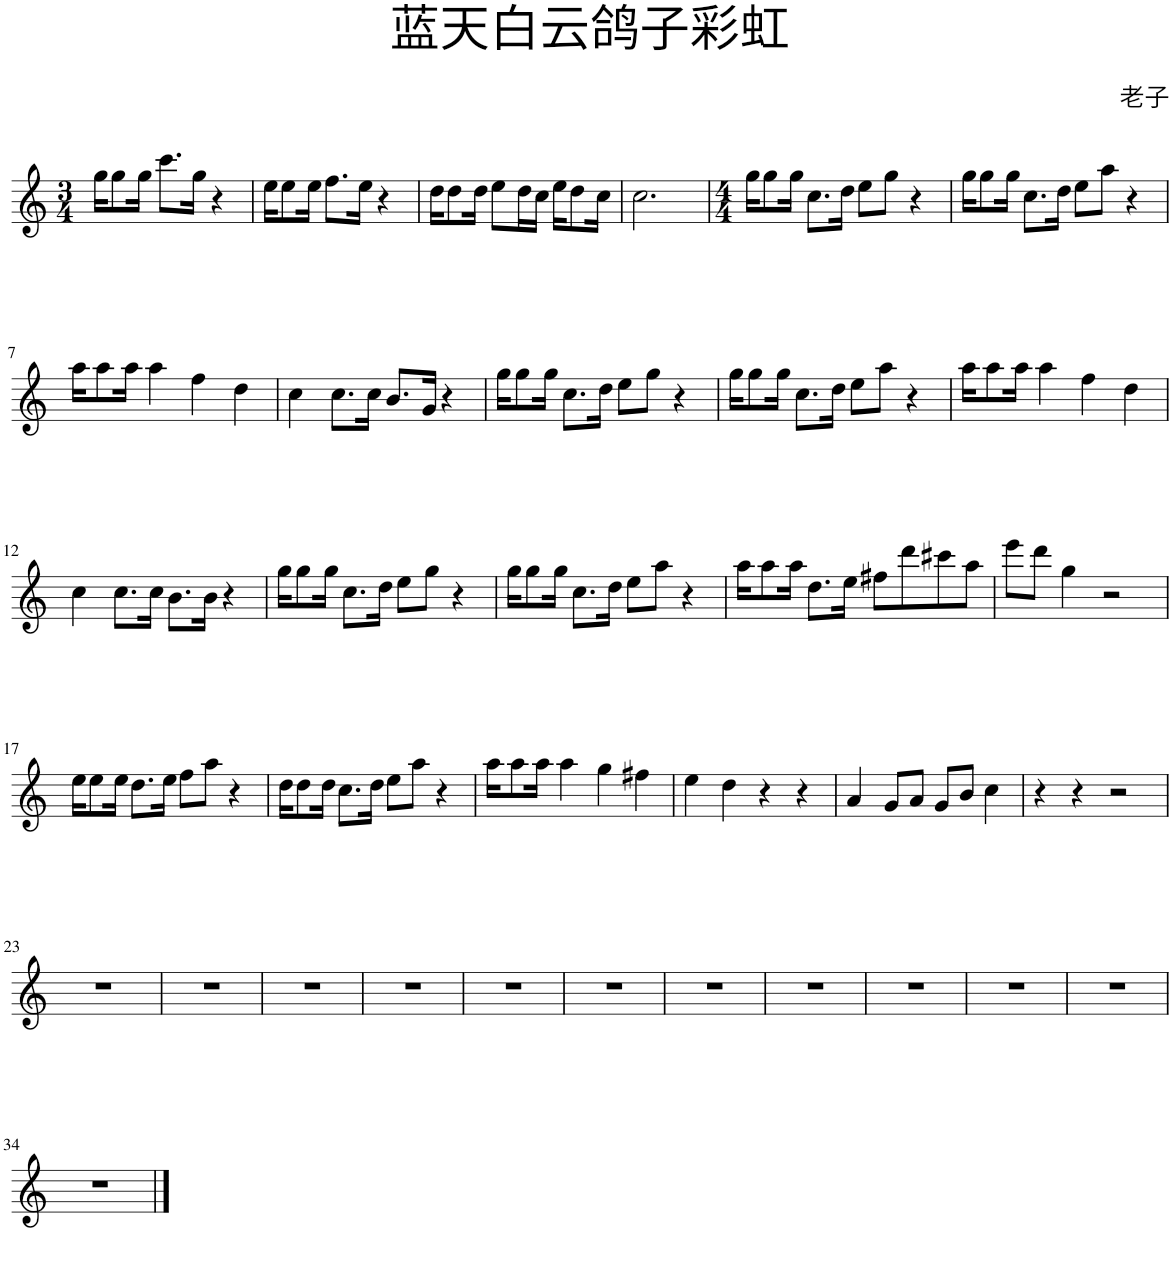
**kern
*part1
*staff1
*I"Piano
*I'Pno.
*clefG2
*k[]
*M3/4
=1
16gg\KL
8gg\
16gg\Jk
8.ccc\L
16gg\Jk
4r
=2
16ee\KL
8ee\
16ee\Jk
8.ff\L
16ee\Jk
4r
=3
16dd\KL
8dd\
16dd\Jk
8ee\L
16dd\L
16cc\JJ
16ee\KL
8dd\
16cc\Jk
=4
2.cc\
=5
*M4/4
16gg\KL
8gg\
16gg\Jk
8.cc\L
16dd\Jk
8ee\L
8gg\J
4r
=6
16gg\KL
8gg\
16gg\Jk
8.cc\L
16dd\Jk
8ee\L
8aa\J
4r
!!LO:LB:g=z
=7
16aa\KL
8aa\
16aa\Jk
4aa\
4ff\
4dd\
=8
4cc\
8.cc\L
16cc\Jk
8.b/L
16g/Jk
4r
=9
16gg\KL
8gg\
16gg\Jk
8.cc\L
16dd\Jk
8ee\L
8gg\J
4r
=10
16gg\KL
8gg\
16gg\Jk
8.cc\L
16dd\Jk
8ee\L
8aa\J
4r
=11
16aa\KL
8aa\
16aa\Jk
4aa\
4ff\
4dd\
!!LO:LB:g=z
=12
4cc\
8.cc\L
16cc\Jk
8.b\L
16b\Jk
4r
=13
16gg\KL
8gg\
16gg\Jk
8.cc\L
16dd\Jk
8ee\L
8gg\J
4r
=14
16gg\KL
8gg\
16gg\Jk
8.cc\L
16dd\Jk
8ee\L
8aa\J
4r
=15
16aa\KL
8aa\
16aa\Jk
8.dd\L
16ee\Jk
8ff#X\L
8ddd\
8ccc#X\
8aa\J
=16
8eee\L
8ddd\J
4gg\
2r
!!LO:LB:g=z
=17
16ee\KL
8ee\
16ee\Jk
8.dd\L
16ee\Jk
8ff\L
8aa\J
4r
=18
16dd\KL
8dd\
16dd\Jk
8.cc\L
16dd\Jk
8ee\L
8aa\J
4r
=19
16aa\KL
8aa\
16aa\Jk
4aa\
4gg\
4ff#X\
=20
4ee\
4dd\
4r
4r
=21
4a/
8g/L
8a/J
8g/L
8b/J
4cc\
=22
4r
4r
2r
!!LO:LB:g=z
=23
1r
=24
1r
=25
1r
=26
1r
=27
1r
=28
1r
=29
1r
=30
1r
=31
1r
=32
1r
=33
1r
!!LO:LB:g=z
=34
1r
==
*-
